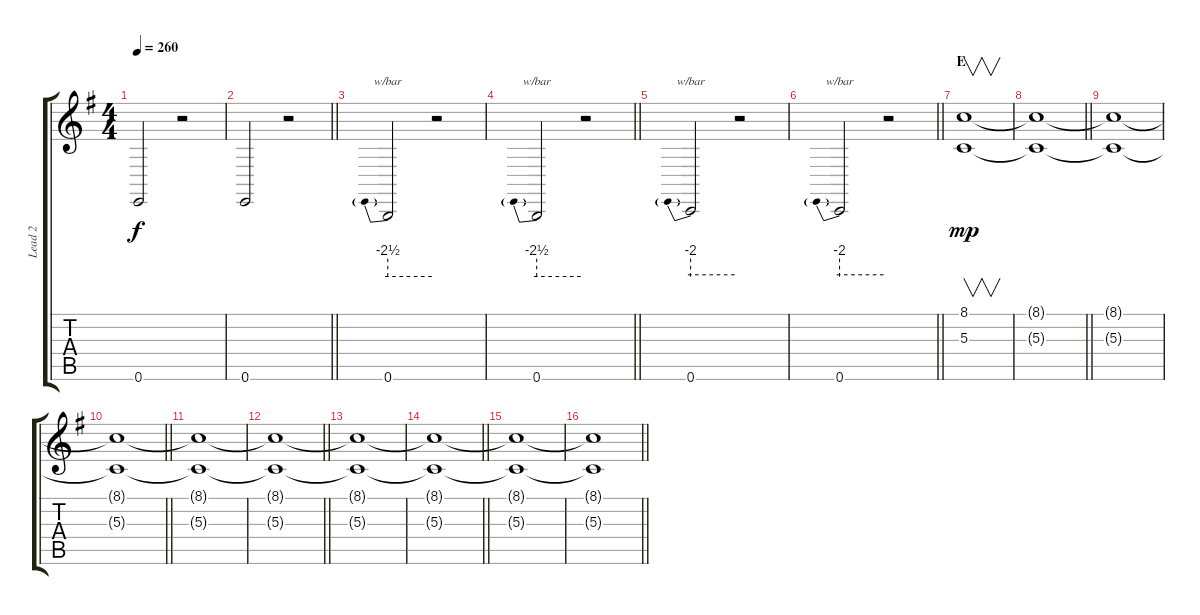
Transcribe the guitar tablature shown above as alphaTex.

\track ("Lead 2" "Lead 2") {instrument lead2sawtooth}
\staff {score tabs}
\tuning (E4 B3 G3 D3 A2 E2) {hide}
\ts (4 4)
\tempo 260
\clef g2
\ks eminor
0.6.2{dy f} r.2 |
\barLineRight lightlight
0.6.2 r.2 |
0.6.2{tbe (predive default 0 -10 60 -10)} r.2 |
\barLineRight lightlight
0.6.2{tbe (predive default 0 -10 60 -10)} r.2 |
0.6.2{tbe (predive default 0 -8 60 -8)} r.2 |
\barLineRight lightlight
0.6.2{tbe (predive default 0 -8 60 -8)} r.2 |
\section ("" "E")
(8.1 5.3).1{v dy mp balance 8} |
\barLineRight lightlight
(8.1{t} 5.3{t}).1 |
(8.1{t} 5.3{t}).1 |
\barLineRight lightlight
(8.1{t} 5.3{t}).1 |
(8.1{t} 5.3{t}).1 |
\barLineRight lightlight
(8.1{t} 5.3{t}).1 |
(8.1{t} 5.3{t}).1 |
\barLineRight lightlight
(8.1{t} 5.3{t}).1 |
(8.1{t} 5.3{t}).1 |
\barLineRight lightlight
(8.1{t} 5.3{t}).1
